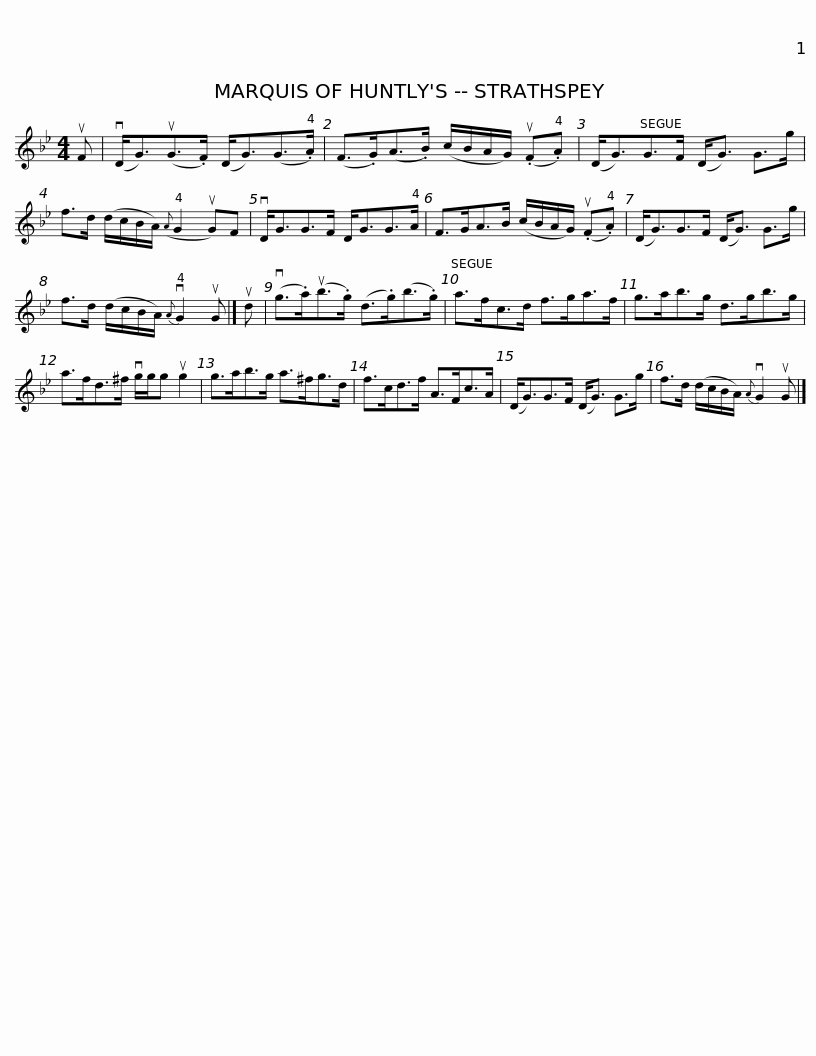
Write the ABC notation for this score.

X:1
L:1/8
M:4/4
I:linebreak $
K:Gmin
V:1 treble
V:1
 uF | (vD<G)(uG>.F) (D<G)(G>.A) | (F>.G)(A>.B) (c/B/A/G/) (.uF.A) | (D<G)G>F (D<G) G>g | f>d (d/c/B/A/)({A} G2 uG)F |$ %5
 vD<GG>F D<GG>A | F>GA>B (c/B/A/G/) (.uF.A) | (D<G)G>F (D<G) G>g | f>d (d/c/B/A/){A} vG2 uG |] ud |$ %10
 (vg>.a)(ub>.g) (d>.g)(b>.g) | a>fc>d f>ga>f | g>ab>g d>gb>g | a>fd>^f vg/g/g ug2 |$ g>ab>g a>^fg>d | %15
 f>cd>f A>Fc>A | (D<G)G>F (D<G) G>g | f>d (d/c/B/A/){A} vG2 uG |] %18
